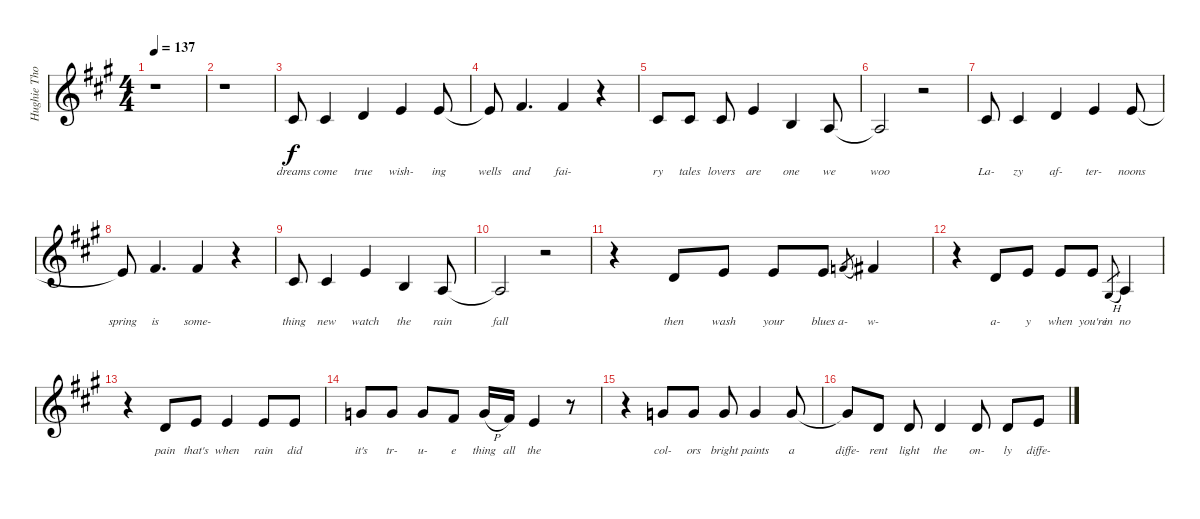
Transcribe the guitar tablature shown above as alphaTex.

\track ("Hughie Thomasson Vocals" "Hughie Tho") {instrument violin}
\staff {score}
\tuning (E4 B3 G3 D3 A2 E2) {hide}
\ts (4 4)
\tempo 137
\clef g2
\ks a
r.1{dy f} |
r.1 |
6.3.8{lyrics (0 "dreams") lyrics (1 "") lyrics (2 "") lyrics (3 "") lyrics (4 "")} 6.3.4{lyrics (0 "come") lyrics (1 "") lyrics (2 "") lyrics (3 "") lyrics (4 "")} 7.3.4{lyrics (0 "true") lyrics (1 "") lyrics (2 "") lyrics (3 "") lyrics (4 "")} 9.3.4{lyrics (0 "wish-") lyrics (1 "") lyrics (2 "") lyrics (3 "") lyrics (4 "")} 9.3.8{lyrics (0 "ing") lyrics (1 "") lyrics (2 "") lyrics (3 "") lyrics (4 "")} |
9.3{t}.8{lyrics (0 "wells") lyrics (1 "") lyrics (2 "") lyrics (3 "") lyrics (4 "")} 7.2.4{d lyrics (0 "and") lyrics (1 "") lyrics (2 "") lyrics (3 "") lyrics (4 "")} 7.2.4{lyrics (0 "fai-") lyrics (1 "") lyrics (2 "") lyrics (3 "") lyrics (4 "")} r.4 |
6.3.8{lyrics (0 "ry") lyrics (1 "") lyrics (2 "") lyrics (3 "") lyrics (4 "")} 6.3.8{lyrics (0 "tales") lyrics (1 "") lyrics (2 "") lyrics (3 "") lyrics (4 "")} 6.3.8{lyrics (0 "lovers") lyrics (1 "") lyrics (2 "") lyrics (3 "") lyrics (4 "")} 9.3.4{lyrics (0 "are") lyrics (1 "") lyrics (2 "") lyrics (3 "") lyrics (4 "")} 9.4.4{lyrics (0 "one") lyrics (1 "") lyrics (2 "") lyrics (3 "") lyrics (4 "")} 7.4.8{lyrics (0 "we") lyrics (1 "") lyrics (2 "") lyrics (3 "") lyrics (4 "")} |
7.4{t}.2{lyrics (0 "woo") lyrics (1 "") lyrics (2 "") lyrics (3 "") lyrics (4 "")} r.2 |
6.3.8{lyrics (0 "La-") lyrics (1 "") lyrics (2 "") lyrics (3 "") lyrics (4 "")} 6.3.4{lyrics (0 "zy") lyrics (1 "") lyrics (2 "") lyrics (3 "") lyrics (4 "")} 7.3.4{lyrics (0 "af-") lyrics (1 "") lyrics (2 "") lyrics (3 "") lyrics (4 "")} 9.3.4{lyrics (0 "ter-") lyrics (1 "") lyrics (2 "") lyrics (3 "") lyrics (4 "")} 9.3.8{lyrics (0 "noons") lyrics (1 "") lyrics (2 "") lyrics (3 "") lyrics (4 "")} |
9.3{t}.8{lyrics (0 "spring") lyrics (1 "") lyrics (2 "") lyrics (3 "") lyrics (4 "")} 7.2.4{d lyrics (0 "is") lyrics (1 "") lyrics (2 "") lyrics (3 "") lyrics (4 "")} 7.2.4{lyrics (0 "some-") lyrics (1 "") lyrics (2 "") lyrics (3 "") lyrics (4 "")} r.4 |
6.3.8{lyrics (0 "thing") lyrics (1 "") lyrics (2 "") lyrics (3 "") lyrics (4 "")} 6.3.4{lyrics (0 "new") lyrics (1 "") lyrics (2 "") lyrics (3 "") lyrics (4 "")} 9.3.4{lyrics (0 "watch") lyrics (1 "") lyrics (2 "") lyrics (3 "") lyrics (4 "")} 9.4.4{lyrics (0 "the") lyrics (1 "") lyrics (2 "") lyrics (3 "") lyrics (4 "")} 7.4.8{lyrics (0 "rain") lyrics (1 "") lyrics (2 "") lyrics (3 "") lyrics (4 "")} |
7.4{t}.2{lyrics (0 "fall") lyrics (1 "") lyrics (2 "") lyrics (3 "") lyrics (4 "")} r.2 |
r.4 7.3.8{lyrics (0 "then") lyrics (1 "") lyrics (2 "") lyrics (3 "") lyrics (4 "")} 9.3.8{lyrics (0 "wash") lyrics (1 "") lyrics (2 "") lyrics (3 "") lyrics (4 "")} 9.3.8{lyrics (0 "your") lyrics (1 "") lyrics (2 "") lyrics (3 "") lyrics (4 "")} 9.3.8{lyrics (0 "blues") lyrics (1 "") lyrics (2 "") lyrics (3 "") lyrics (4 "")} 6.2{h}.8{lyrics (0 "a-") lyrics (1 "") lyrics (2 "") lyrics (3 "") lyrics (4 "") gr} 7.2.4{lyrics (0 "w-") lyrics (1 "") lyrics (2 "") lyrics (3 "") lyrics (4 "")} |
r.4 7.3.8{lyrics (0 "a-") lyrics (1 "") lyrics (2 "") lyrics (3 "") lyrics (4 "")} 9.3.8{lyrics (0 "y") lyrics (1 "") lyrics (2 "") lyrics (3 "") lyrics (4 "")} 9.3.8{lyrics (0 "when") lyrics (1 "") lyrics (2 "") lyrics (3 "") lyrics (4 "")} 9.3.8{lyrics (0 "you're") lyrics (1 "") lyrics (2 "") lyrics (3 "") lyrics (4 "")} 6.4{h}.8{lyrics (0 "in") lyrics (1 "") lyrics (2 "") lyrics (3 "") lyrics (4 "") gr} 7.4.4{lyrics (0 "no") lyrics (1 "") lyrics (2 "") lyrics (3 "") lyrics (4 "")} |
r.4 7.3.8{lyrics (0 "pain") lyrics (1 "") lyrics (2 "") lyrics (3 "") lyrics (4 "")} 9.3.8{lyrics (0 "that's") lyrics (1 "") lyrics (2 "") lyrics (3 "") lyrics (4 "")} 9.3.4{lyrics (0 "when") lyrics (1 "") lyrics (2 "") lyrics (3 "") lyrics (4 "")} 9.3.8{lyrics (0 "rain") lyrics (1 "") lyrics (2 "") lyrics (3 "") lyrics (4 "")} 9.3.8{lyrics (0 "did") lyrics (1 "") lyrics (2 "") lyrics (3 "") lyrics (4 "")} |
8.2.8{lyrics (0 "it's") lyrics (1 "") lyrics (2 "") lyrics (3 "") lyrics (4 "")} 8.2.8{lyrics (0 "tr-") lyrics (1 "") lyrics (2 "") lyrics (3 "") lyrics (4 "")} 8.2.8{lyrics (0 "u-") lyrics (1 "") lyrics (2 "") lyrics (3 "") lyrics (4 "")} 7.2.8{lyrics (0 "e") lyrics (1 "") lyrics (2 "") lyrics (3 "") lyrics (4 "")} 8.2{h}.16{lyrics (0 "thing") lyrics (1 "") lyrics (2 "") lyrics (3 "") lyrics (4 "")} 7.2.16{lyrics (0 "all") lyrics (1 "") lyrics (2 "") lyrics (3 "") lyrics (4 "")} 9.3.4{lyrics (0 "the") lyrics (1 "") lyrics (2 "") lyrics (3 "") lyrics (4 "")} r.8 |
r.4 8.2.8{lyrics (0 "col-") lyrics (1 "") lyrics (2 "") lyrics (3 "") lyrics (4 "")} 8.2.8{lyrics (0 "ors") lyrics (1 "") lyrics (2 "") lyrics (3 "") lyrics (4 "")} 8.2.8{lyrics (0 "bright") lyrics (1 "") lyrics (2 "") lyrics (3 "") lyrics (4 "")} 8.2.4{lyrics (0 "paints") lyrics (1 "") lyrics (2 "") lyrics (3 "") lyrics (4 "")} 8.2.8{lyrics (0 "a") lyrics (1 "") lyrics (2 "") lyrics (3 "") lyrics (4 "")} |
8.2{t}.8{lyrics (0 "diffe-") lyrics (1 "") lyrics (2 "") lyrics (3 "") lyrics (4 "")} 7.3.8{lyrics (0 "rent") lyrics (1 "") lyrics (2 "") lyrics (3 "") lyrics (4 "")} 7.3.8{lyrics (0 "light") lyrics (1 "") lyrics (2 "") lyrics (3 "") lyrics (4 "")} 7.3.4{lyrics (0 "the") lyrics (1 "") lyrics (2 "") lyrics (3 "") lyrics (4 "")} 7.3.8{lyrics (0 "on-") lyrics (1 "") lyrics (2 "") lyrics (3 "") lyrics (4 "")} 7.3.8{lyrics (0 "ly") lyrics (1 "") lyrics (2 "") lyrics (3 "") lyrics (4 "")} 9.3.8{lyrics (0 "diffe-") lyrics (1 "") lyrics (2 "") lyrics (3 "") lyrics (4 "")}
